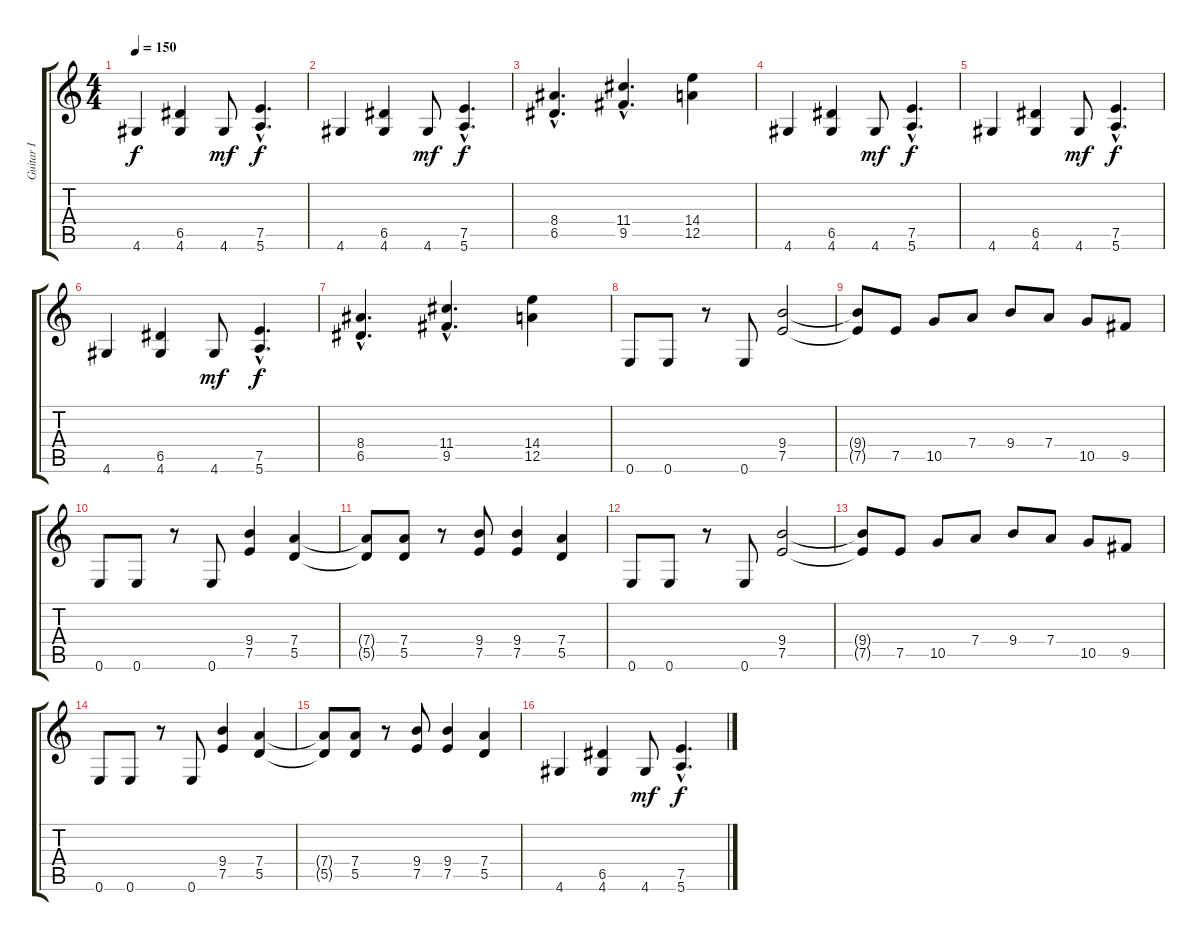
\track ("Guitar I" "Guitar I") {instrument distortionguitar}
\staff {score tabs}
\tuning (E4 B3 G3 D3 A2 E2) {hide}
\ts (4 4)
\tempo 150
\clef g2
\ks c
4.6.4{dy f} (6.5 4.6).4 4.6.8{dy mf} (7.5{hac} 5.6{hac}).4{d dy f} |
4.6.4 (6.5 4.6).4 4.6.8{dy mf} (7.5{hac} 5.6{hac}).4{d dy f} |
(8.4{hac} 6.5{hac}).4{d} (11.4{hac} 9.5{hac}).4{d} (14.4 12.5).4 |
4.6.4 (6.5 4.6).4 4.6.8{dy mf} (7.5{hac} 5.6{hac}).4{d dy f} |
4.6.4 (6.5 4.6).4 4.6.8{dy mf} (7.5{hac} 5.6{hac}).4{d dy f} |
4.6.4 (6.5 4.6).4 4.6.8{dy mf} (7.5{hac} 5.6{hac}).4{d dy f} |
(8.4{hac} 6.5{hac}).4{d} (11.4{hac} 9.5{hac}).4{d} (14.4 12.5).4 |
0.6.8 0.6.8 r.8 0.6.8 (9.4 7.5).2 |
(9.4{t} 7.5{t}).8 7.5.8 10.5.8 7.4.8 9.4.8 7.4.8 10.5.8 9.5.8 |
0.6.8 0.6.8 r.8 0.6.8 (9.4 7.5).4 (7.4 5.5).4 |
(7.4{t} 5.5{t}).8 (7.4 5.5).8 r.8 (9.4 7.5).8 (9.4 7.5).4 (7.4 5.5).4 |
0.6.8 0.6.8 r.8 0.6.8 (9.4 7.5).2 |
(9.4{t} 7.5{t}).8 7.5.8 10.5.8 7.4.8 9.4.8 7.4.8 10.5.8 9.5.8 |
0.6.8 0.6.8 r.8 0.6.8 (9.4 7.5).4 (7.4 5.5).4 |
(7.4{t} 5.5{t}).8 (7.4 5.5).8 r.8 (9.4 7.5).8 (9.4 7.5).4 (7.4 5.5).4 |
4.6.4 (6.5 4.6).4 4.6.8{dy mf} (7.5{hac} 5.6{hac}).4{d dy f}
